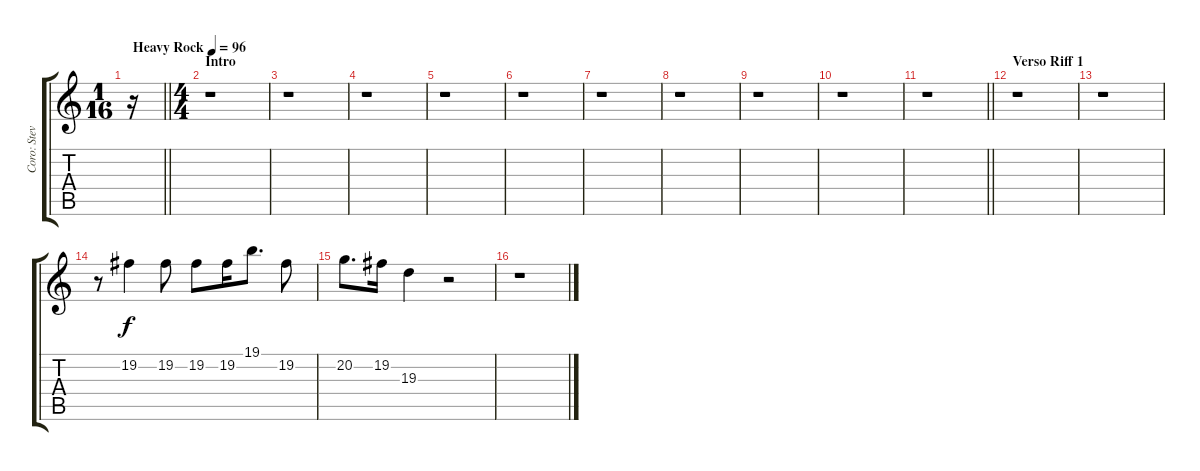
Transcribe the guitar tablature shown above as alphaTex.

\track ("Coro: Steve" "Coro: Stev") {instrument choiraahs}
\staff {score tabs}
\tuning (E4 B3 G3 D3 A2 E2) {hide}
\ts (1 16)
\tempo (96 "Heavy Rock")
\clef g2
\barLineRight lightlight
\ks c
r.16{dy f instrument choiraahs} |
\ts (4 4)
\section ("" "Intro")
r.1 |
r.1 |
r.1 |
r.1 |
r.1 |
r.1 |
r.1 |
r.1 |
r.1 |
\barLineRight lightlight
r.1 |
\section ("" "Verso Riff 1")
r.1 |
r.1 |
r.8 19.2.4 19.2.8 19.2.8 19.2.16 19.1.8{d} 19.2.8 |
20.2.8{d} 19.2.16 19.3.4 r.2 |
r.1
